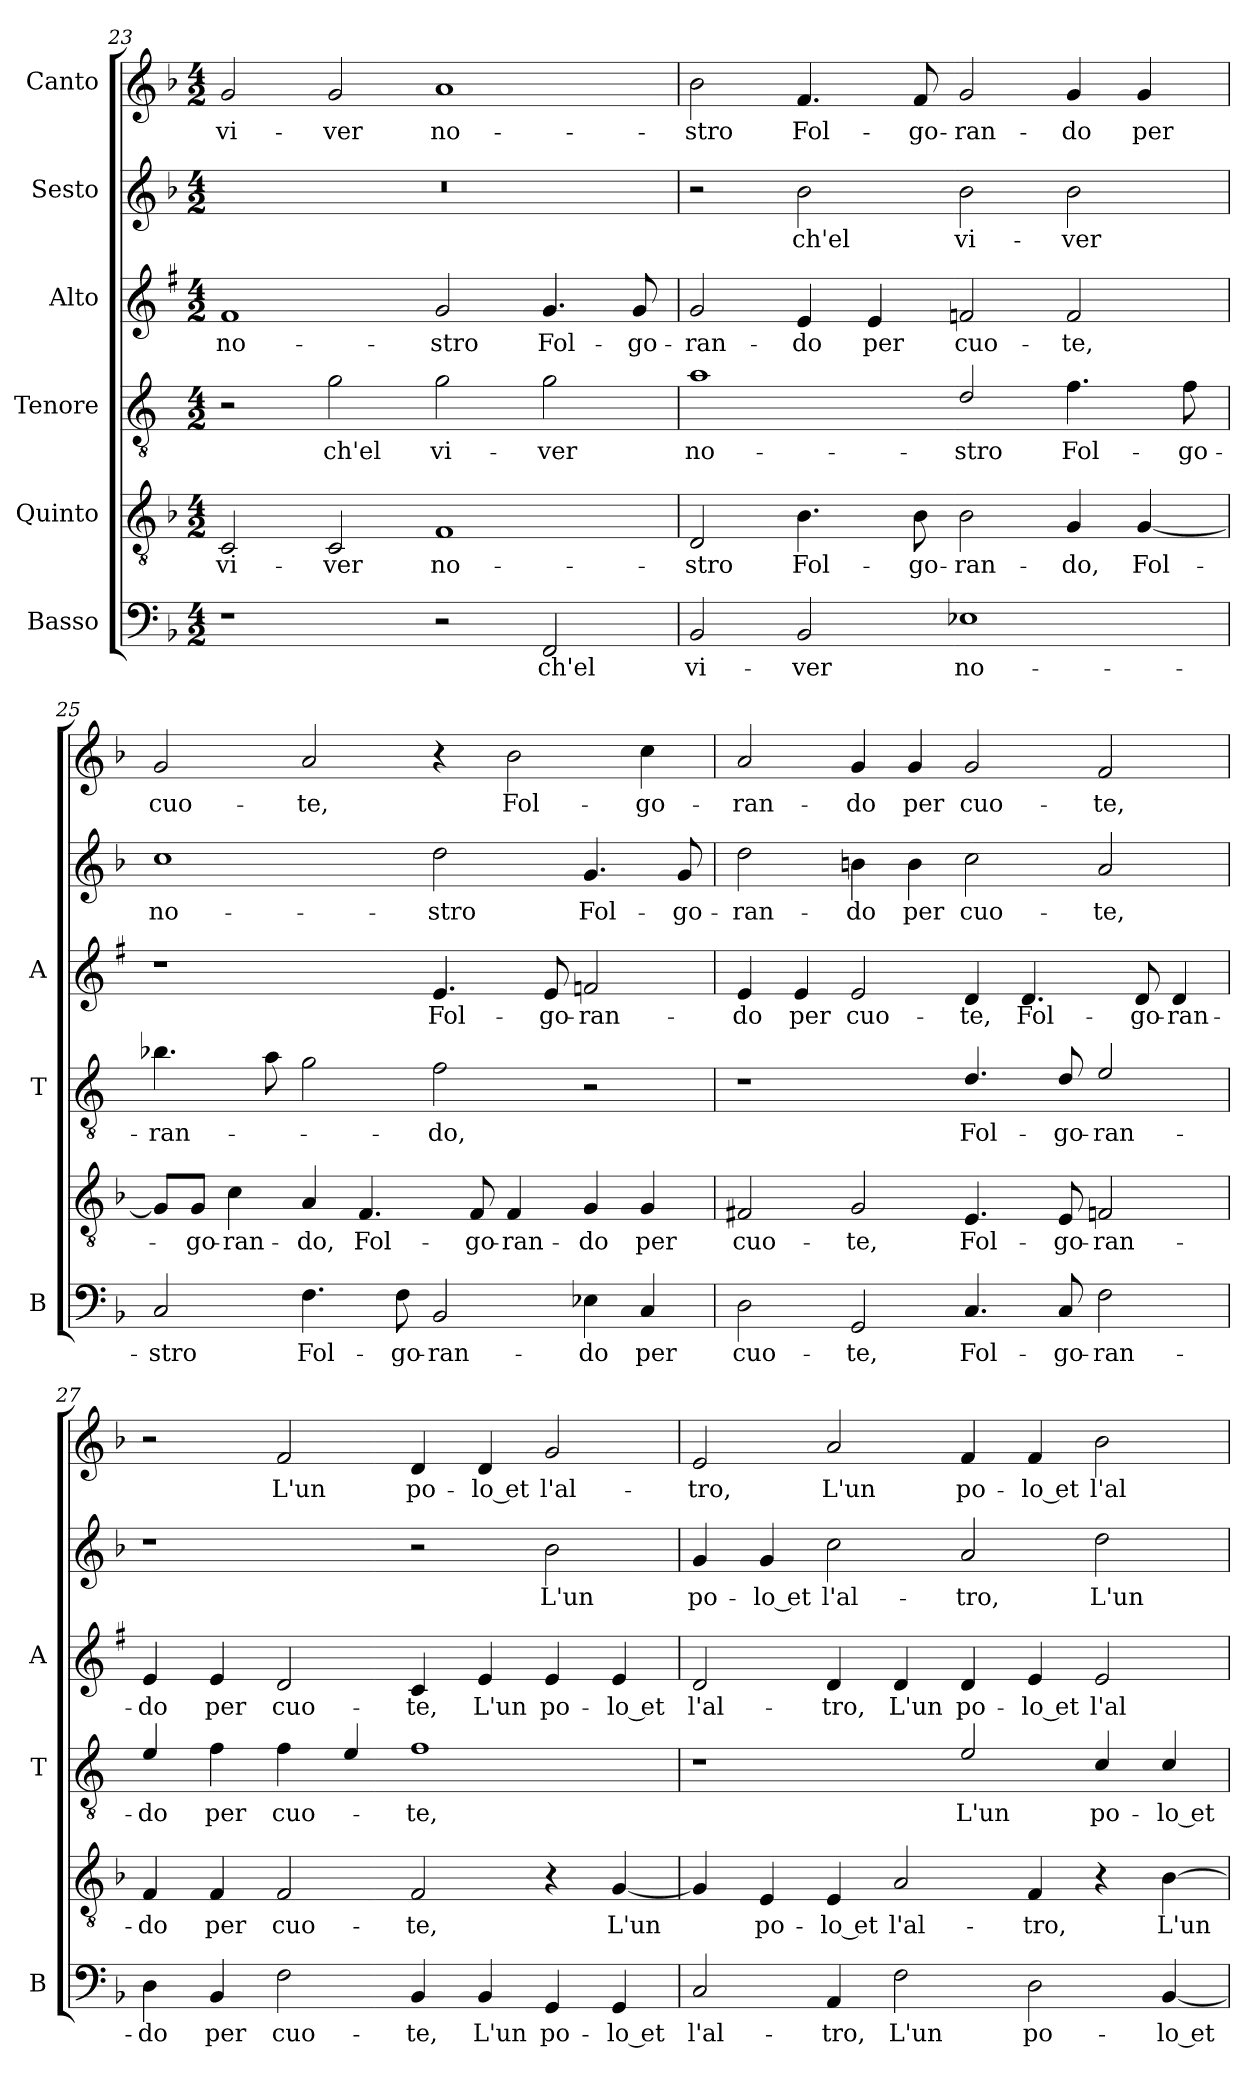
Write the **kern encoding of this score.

**kern	**text	**kern	**text	**kern	**text	**kern	**text	**kern	**text	**kern	**text
*part6	*part6	*part5	*part5	*part4	*part4	*part3	*part3	*part2	*part2	*part1	*part1
*staff6	*staff6	*staff5	*staff5	*staff4	*staff4	*staff3	*staff3	*staff2	*staff2	*staff1	*staff1
*I"Basso	*	*I"Quinto	*	*I"Tenore	*	*I"Alto	*	*I"Sesto	*	*I"Canto	*
*I'B	*	*	*	*I'T	*	*I'A	*	*	*	*	*
*clefF4	*	*clefGv2	*	*clefGv2	*	*clefG2	*	*clefG2	*	*clefG2	*
*	*	*	*	*ITrd4c7	*	*ITrd1c2	*	*	*	*	*
*k[b-]	*	*k[b-]	*	*k[b-]	*	*k[b-]	*	*k[b-]	*	*k[b-]	*
*F:	*	*F:	*	*F:	*	*F:	*	*F:	*	*F:	*
*M4/2	*	*M4/2	*	*M4/2	*	*M4/2	*	*M4/2	*	*M4/2	*
=23	=23	=23	=23	=23	=23	=23	=23	=23	=23	=23	=23
!	!	!	!LO:LY:b	!	!	!	!LO:LY:b	!	!	!	!LO:LY:b
1r	.	2C/	vi-	2r	.	1e	no-	0r	.	2g/	vi-
!	!	!	!LO:LY:b	!	!LO:LY:b	!	!	!	!	!	!LO:LY:b
.	.	2C/	-ver	2c\	ch'el	.	.	.	.	2g/	-ver
!	!	!	!LO:LY:b	!	!LO:LY:b	!	!LO:LY:b	!	!	!	!LO:LY:b
2r	.	1F	no-	2c\	vi-	2f/	-stro	.	.	1a	no-
!	!LO:LY:b	!	!	!	!LO:LY:b	!	!LO:LY:b	!	!	!	!
2FF/	ch'el	.	.	2c\	-ver	4.f/	Fol-	.	.	.	.
!	!	!	!	!	!	!	!LO:LY:b	!	!	!	!
.	.	.	.	.	.	8f/	-go-	.	.	.	.
!!LO:LB:g=z
=24	=24	=24	=24	=24	=24	=24	=24	=24	=24	=24	=24
!	!LO:LY:b	!	!LO:LY:b	!	!LO:LY:b	!	!LO:LY:b	!	!	!	!LO:LY:b
2BB-/	vi-	2D/	-stro	1d	no-	2f/	-ran-	2r	.	2b-\	-stro
!	!LO:LY:b	!	!LO:LY:b	!	!	!	!LO:LY:b	!	!LO:LY:b	!	!LO:LY:b
2BB-/	-ver	4.B-\	Fol-	.	.	4d/	-do	2b-\	ch'el	4.f/	Fol-
!	!	!	!	!	!	!	!LO:LY:b	!	!	!	!
.	.	.	.	.	.	4d/	per	.	.	.	.
!	!	!	!LO:LY:b	!	!	!	!	!	!	!	!LO:LY:b
.	.	8B-\	-go-	.	.	.	.	.	.	8f/	-go-
!	!LO:LY:b	!	!LO:LY:b	!	!LO:LY:b	!	!LO:LY:b	!	!LO:LY:b	!	!LO:LY:b
1E-X	no-	2B-\	-ran-	2G/	-stro	2e-X/	cuo-	2b-\	vi-	2g/	-ran-
!	!	!	!LO:LY:b	!	!LO:LY:b	!	!LO:LY:b	!	!LO:LY:b	!	!LO:LY:b
.	.	4G/	-do,	4.B-\	Fol-	2e-/	-te,	2b-\	-ver	4g/	-do
!	!	!	!LO:LY:b	!	!	!	!	!	!	!	!LO:LY:b
.	.	[4G/	Fol-	.	.	.	.	.	.	4g/	per
!	!	!	!	!	!LO:LY:b	!	!	!	!	!	!
.	.	.	.	8B-\	-go-	.	.	.	.	.	.
=25	=25	=25	=25	=25	=25	=25	=25	=25	=25	=25	=25
!	!LO:LY:b	!	!	!	!LO:LY:b	!	!	!	!LO:LY:b	!	!LO:LY:b
2C/	-stro	8G/L]	.	4.e-X\	-ran-	1r	.	1cc	no-	2g/	cuo-
!	!	!	!LO:LY:b	!	!	!	!	!	!	!	!
.	.	8G/J	-go-	.	.	.	.	.	.	.	.
!	!	!	!LO:LY:b	!	!	!	!	!	!	!	!
.	.	4c\	-ran-	.	.	.	.	.	.	.	.
.	.	.	.	8d\	.	.	.	.	.	.	.
!	!LO:LY:b	!	!LO:LY:b	!	!	!	!	!	!	!	!LO:LY:b
4.F\	Fol-	4A/	-do,	2c\	.	.	.	.	.	2a/	-te,
!	!	!	!LO:LY:b	!	!	!	!	!	!	!	!
.	.	4.F/	Fol-	.	.	.	.	.	.	.	.
!	!LO:LY:b	!	!	!	!	!	!	!	!	!	!
8F\	-go-	.	.	.	.	.	.	.	.	.	.
!	!LO:LY:b	!	!	!	!LO:LY:b	!	!LO:LY:b	!	!LO:LY:b	!	!
2BB-/	-ran-	.	.	2B-\	-do,	4.d/	Fol-	2dd\	-stro	4r	.
!	!	!	!LO:LY:b	!	!	!	!	!	!	!	!
.	.	8F/	-go-	.	.	.	.	.	.	.	.
!	!	!	!LO:LY:b	!	!	!	!	!	!	!	!LO:LY:b
.	.	4F/	-ran-	.	.	.	.	.	.	2b-\	Fol-
!	!	!	!	!	!	!	!LO:LY:b	!	!	!	!
.	.	.	.	.	.	8d/	-go-	.	.	.	.
!	!LO:LY:b	!	!LO:LY:b	!	!	!	!LO:LY:b	!	!LO:LY:b	!	!
4E-X\	-do	4G/	-do	2r	.	2e-X/	-ran-	4.g/	Fol-	.	.
!	!LO:LY:b	!	!LO:LY:b	!	!	!	!	!	!	!	!LO:LY:b
4C/	per	4G/	per	.	.	.	.	.	.	4cc\	-go-
!	!	!	!	!	!	!	!	!	!LO:LY:b	!	!
.	.	.	.	.	.	.	.	8g/	-go-	.	.
=26	=26	=26	=26	=26	=26	=26	=26	=26	=26	=26	=26
!	!LO:LY:b	!	!LO:LY:b	!	!	!	!LO:LY:b	!	!LO:LY:b	!	!LO:LY:b
2D\	cuo-	2F#X/	cuo-	1r	.	4d/	-do	2dd\	-ran-	2a/	-ran-
!	!	!	!	!	!	!	!LO:LY:b	!	!	!	!
.	.	.	.	.	.	4d/	per	.	.	.	.
!	!LO:LY:b	!	!LO:LY:b	!	!	!	!LO:LY:b	!	!LO:LY:b	!	!LO:LY:b
2GG/	-te,	2G/	-te,	.	.	2d/	cuo-	4bn\	-do	4g/	-do
!	!	!	!	!	!	!	!	!	!LO:LY:b	!	!LO:LY:b
.	.	.	.	.	.	.	.	4b\	per	4g/	per
!	!LO:LY:b	!	!LO:LY:b	!	!LO:LY:b	!	!LO:LY:b	!	!LO:LY:b	!	!LO:LY:b
4.C/	Fol-	4.E/	Fol-	4.G/	Fol-	4c/	-te,	2cc\	cuo-	2g/	cuo-
!	!	!	!	!	!	!	!LO:LY:b	!	!	!	!
.	.	.	.	.	.	4.c/	Fol-	.	.	.	.
!	!LO:LY:b	!	!LO:LY:b	!	!LO:LY:b	!	!	!	!	!	!
8C/	-go-	8E/	-go-	8G/	-go-	.	.	.	.	.	.
!	!LO:LY:b	!	!LO:LY:b	!	!LO:LY:b	!	!	!	!LO:LY:b	!	!LO:LY:b
2F\	-ran-	2Fn/	-ran-	2A/	-ran-	.	.	2a/	-te,	2f/	-te,
!	!	!	!	!	!	!	!LO:LY:b	!	!	!	!
.	.	.	.	.	.	8c/	-go-	.	.	.	.
!	!	!	!	!	!	!	!LO:LY:b	!	!	!	!
.	.	.	.	.	.	4c/	-ran-	.	.	.	.
!!LO:LB:g=z
=27	=27	=27	=27	=27	=27	=27	=27	=27	=27	=27	=27
!	!LO:LY:b	!	!LO:LY:b	!	!LO:LY:b	!	!LO:LY:b	!	!	!	!
4D\	-do	4F/	-do	4A/	-do	4d/	-do	1r	.	2r	.
!	!LO:LY:b	!	!LO:LY:b	!	!LO:LY:b	!	!LO:LY:b	!	!	!	!
4BB-/	per	4F/	per	4B-\	per	4d/	per	.	.	.	.
!	!LO:LY:b	!	!LO:LY:b	!	!LO:LY:b	!	!LO:LY:b	!	!	!	!LO:LY:b
2F\	cuo-	2F/	cuo-	4B-\	cuo-	2c/	cuo-	.	.	2f/	L'un
.	.	.	.	4A/	.	.	.	.	.	.	.
!	!LO:LY:b	!	!LO:LY:b	!	!LO:LY:b	!	!LO:LY:b	!	!	!	!LO:LY:b
4BB-/	-te,	2F/	-te,	1B-	-te,	4B-/	-te,	2r	.	4d/	po-
!	!LO:LY:b	!	!	!	!	!	!LO:LY:b	!	!	!	!LO:LY:b
4BB-/	L'un	.	.	.	.	4d/	L'un	.	.	4d/	-lo et
!	!LO:LY:b	!	!	!	!	!	!LO:LY:b	!	!LO:LY:b	!	!LO:LY:b
4GG/	po-	4r	.	.	.	4d/	po-	2b-\	L'un	2g/	l'al-
!	!LO:LY:b	!	!LO:LY:b	!	!	!	!LO:LY:b	!	!	!	!
4GG/	-lo et	[4G/	L'un	.	.	4d/	-lo et	.	.	.	.
=28	=28	=28	=28	=28	=28	=28	=28	=28	=28	=28	=28
!	!LO:LY:b	!	!	!	!	!	!LO:LY:b	!	!LO:LY:b	!	!LO:LY:b
2C/	l'al-	4G/]	.	1r	.	2c/	l'al-	4g/	po-	2e/	-tro,
!	!	!	!LO:LY:b	!	!	!	!	!	!LO:LY:b	!	!
.	.	4E/	po-	.	.	.	.	4g/	-lo et	.	.
!	!LO:LY:b	!	!LO:LY:b	!	!	!	!LO:LY:b	!	!LO:LY:b	!	!LO:LY:b
4AA/	-tro,	4E/	-lo et	.	.	4c/	-tro,	2cc\	l'al-	2a/	L'un
!	!LO:LY:b	!	!LO:LY:b	!	!	!	!LO:LY:b	!	!	!	!
2F\	L'un	2A/	l'al-	.	.	4c/	L'un	.	.	.	.
!	!	!	!	!	!LO:LY:b	!	!LO:LY:b	!	!LO:LY:b	!	!LO:LY:b
.	.	.	.	2A/	L'un	4c/	po-	2a/	-tro,	4f/	po-
!	!LO:LY:b	!	!LO:LY:b	!	!	!	!LO:LY:b	!	!	!	!LO:LY:b
2D\	po-	4F/	-tro,	.	.	4d/	-lo et	.	.	4f/	-lo et
!	!	!	!	!	!LO:LY:b	!	!LO:LY:b	!	!LO:LY:b	!	!LO:LY:b
.	.	4r	.	4F/	po-	2d/	l'al-	2dd\	L'un	2b-\	l'al-
!	!LO:LY:b	!	!LO:LY:b	!	!LO:LY:b	!	!	!	!	!	!
[4BB-/	-lo et	[4B-\	L'un	4F/	-lo et	.	.	.	.	.	.
=	=	=	=	=	=	=	=	=	=	=	=
*-	*-	*-	*-	*-	*-	*-	*-	*-	*-	*-	*-
